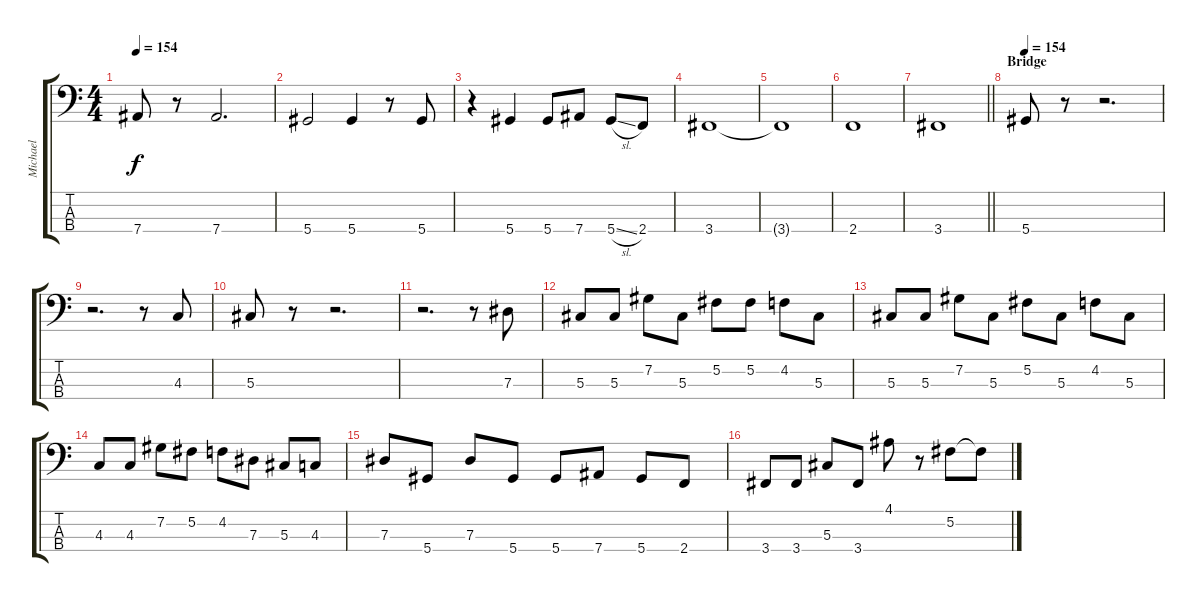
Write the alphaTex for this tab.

\track ("Michael" "Michael") {instrument electricbassfinger}
\staff {score tabs}
\tuning (Gb2 Db2 Ab1 Eb1) {hide}
\ts (4 4)
\tempo 154
\clef f4
\ks c
7.4.8{dy f} r.8 7.4.2{d} |
5.4.2 5.4.4 r.8 5.4.8 |
r.4 5.4.4 5.4.8 7.4.8 5.4{sl}.8 2.4.8 |
3.4.1 |
3.4{t}.1 |
2.4.1 |
\barLineRight lightlight
3.4.1 |
\section ("" "Bridge")
\tempo 154
5.4.8 r.8 r.2{d} |
r.2{d} r.8 4.3.8 |
5.3.8 r.8 r.2{d} |
r.2{d} r.8 7.3.8 |
5.3.8 5.3.8 7.2.8 5.3.8 5.2.8 5.2.8 4.2.8 5.3.8 |
5.3.8 5.3.8 7.2.8 5.3.8 5.2.8 5.3.8 4.2.8 5.3.8 |
4.3.8 4.3.8 7.2.8 5.2.8 4.2.8 7.3.8 5.3.8 4.3.8 |
7.3.8 5.4.8 7.3.8 5.4.8 5.4.8 7.4.8 5.4.8 2.4.8 |
3.4.8 3.4.8 5.3.8 3.4.8 4.1.8 r.8 5.2.8 5.2{t}.8
